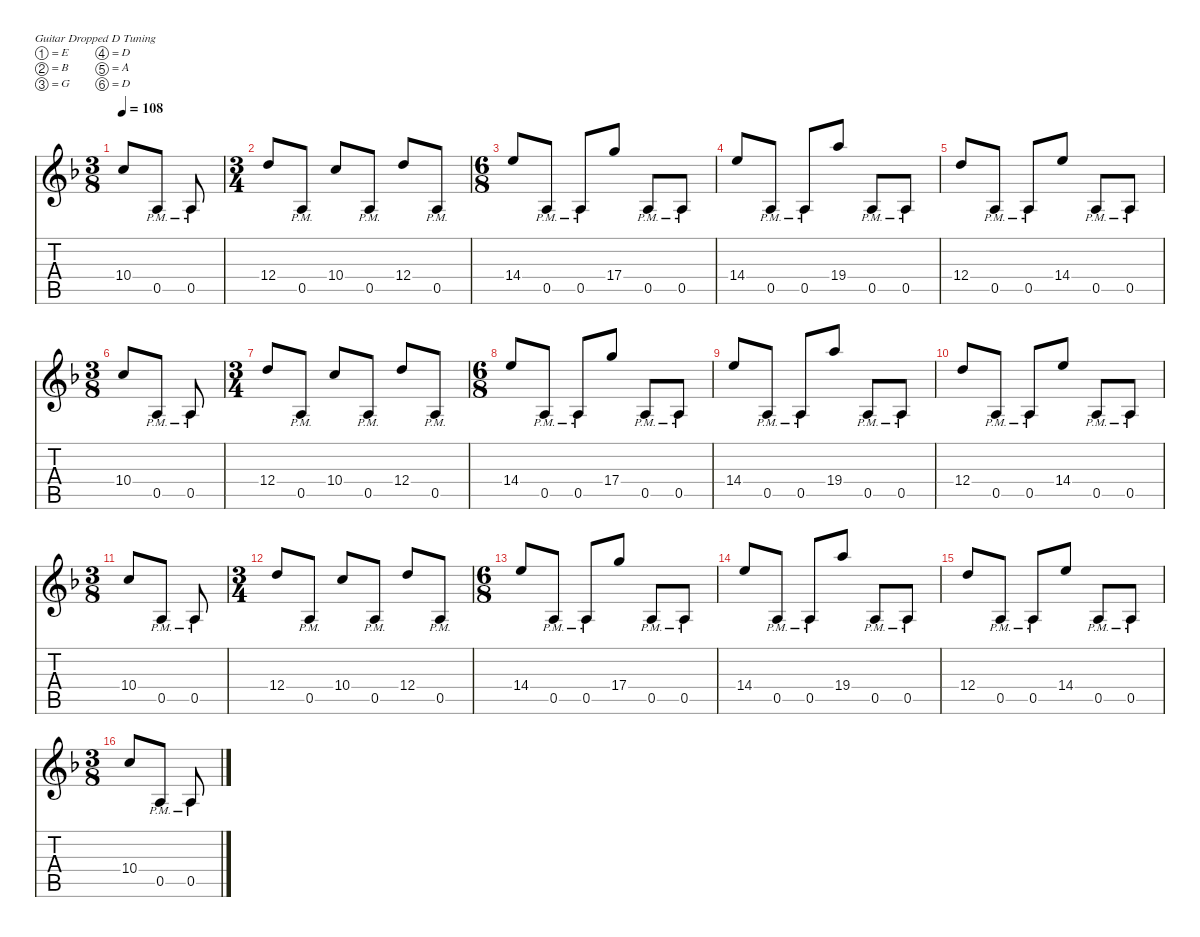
\defaultSystemsLayout 4
\hideDynamics
\bracketExtendMode nobrackets
\singleTrackTrackNamePolicy hidden
\multiTrackTrackNamePolicy hidden
\firstSystemTrackNameMode fullname
\firstSystemTrackNameOrientation horizontal
\otherSystemsTrackNameOrientation horizontal
\track ("Guitar 1 - hidden" "od.guit.") {mute instrument overdrivenguitar}
\staff {score tabs}
\tuning (E4 B3 G3 D3 A2 D2)
\ts (3 8)
\beaming (8 2 2 2 2)
\tempo 108
\clef g2
\ks dminor
10.4{acc forcenatural}.8{dy f} 0.5{pm acc forcenatural}.8 0.5{pm acc forcenatural}.8 |
\ts (3 4)
\beaming (8 2 2 2 2)
12.4{acc forcenatural}.8 0.5{pm acc forcenatural}.8 10.4{acc forcenatural}.8 0.5{pm acc forcenatural}.8 12.4{acc forcenatural}.8 0.5{pm acc forcenatural}.8 |
\ts (6 8)
\beaming (8 2 2 2 2)
14.4{acc forcenatural}.8 0.5{pm acc forcenatural}.8 0.5{pm acc forcenatural}.8 17.4{acc forcenatural}.8 0.5{pm acc forcenatural}.8 0.5{pm acc forcenatural}.8 |
14.4{acc forcenatural}.8 0.5{pm acc forcenatural}.8 0.5{pm acc forcenatural}.8 19.4{acc forcenatural}.8 0.5{pm acc forcenatural}.8 0.5{pm acc forcenatural}.8 |
12.4{acc forcenatural}.8 0.5{pm acc forcenatural}.8 0.5{pm acc forcenatural}.8 14.4{acc forcenatural}.8 0.5{pm acc forcenatural}.8 0.5{pm acc forcenatural}.8 |
\ts (3 8)
\beaming (8 2 2 2 2)
10.4{acc forcenatural}.8 0.5{pm acc forcenatural}.8 0.5{pm acc forcenatural}.8 |
\ts (3 4)
\beaming (8 2 2 2 2)
12.4{acc forcenatural}.8 0.5{pm acc forcenatural}.8 10.4{acc forcenatural}.8 0.5{pm acc forcenatural}.8 12.4{acc forcenatural}.8 0.5{pm acc forcenatural}.8 |
\ts (6 8)
\beaming (8 2 2 2 2)
14.4{acc forcenatural}.8 0.5{pm acc forcenatural}.8 0.5{pm acc forcenatural}.8 17.4{acc forcenatural}.8 0.5{pm acc forcenatural}.8 0.5{pm acc forcenatural}.8 |
14.4{acc forcenatural}.8 0.5{pm acc forcenatural}.8 0.5{pm acc forcenatural}.8 19.4{acc forcenatural}.8 0.5{pm acc forcenatural}.8 0.5{pm acc forcenatural}.8 |
12.4{acc forcenatural}.8 0.5{pm acc forcenatural}.8 0.5{pm acc forcenatural}.8 14.4{acc forcenatural}.8 0.5{pm acc forcenatural}.8 0.5{pm acc forcenatural}.8 |
\ts (3 8)
\beaming (8 2 2 2 2)
10.4{acc forcenatural}.8 0.5{pm acc forcenatural}.8 0.5{pm acc forcenatural}.8 |
\ts (3 4)
\beaming (8 2 2 2 2)
12.4{acc forcenatural}.8 0.5{pm acc forcenatural}.8 10.4{acc forcenatural}.8 0.5{pm acc forcenatural}.8 12.4{acc forcenatural}.8 0.5{pm acc forcenatural}.8 |
\ts (6 8)
\beaming (8 2 2 2 2)
14.4{acc forcenatural}.8 0.5{pm acc forcenatural}.8 0.5{pm acc forcenatural}.8 17.4{acc forcenatural}.8 0.5{pm acc forcenatural}.8 0.5{pm acc forcenatural}.8 |
14.4{acc forcenatural}.8 0.5{pm acc forcenatural}.8 0.5{pm acc forcenatural}.8 19.4{acc forcenatural}.8 0.5{pm acc forcenatural}.8 0.5{pm acc forcenatural}.8 |
12.4{acc forcenatural}.8 0.5{pm acc forcenatural}.8 0.5{pm acc forcenatural}.8 14.4{acc forcenatural}.8 0.5{pm acc forcenatural}.8 0.5{pm acc forcenatural}.8 |
\ts (3 8)
\beaming (8 2 2 2 2)
10.4{acc forcenatural}.8 0.5{pm acc forcenatural}.8 0.5{pm acc forcenatural}.8
